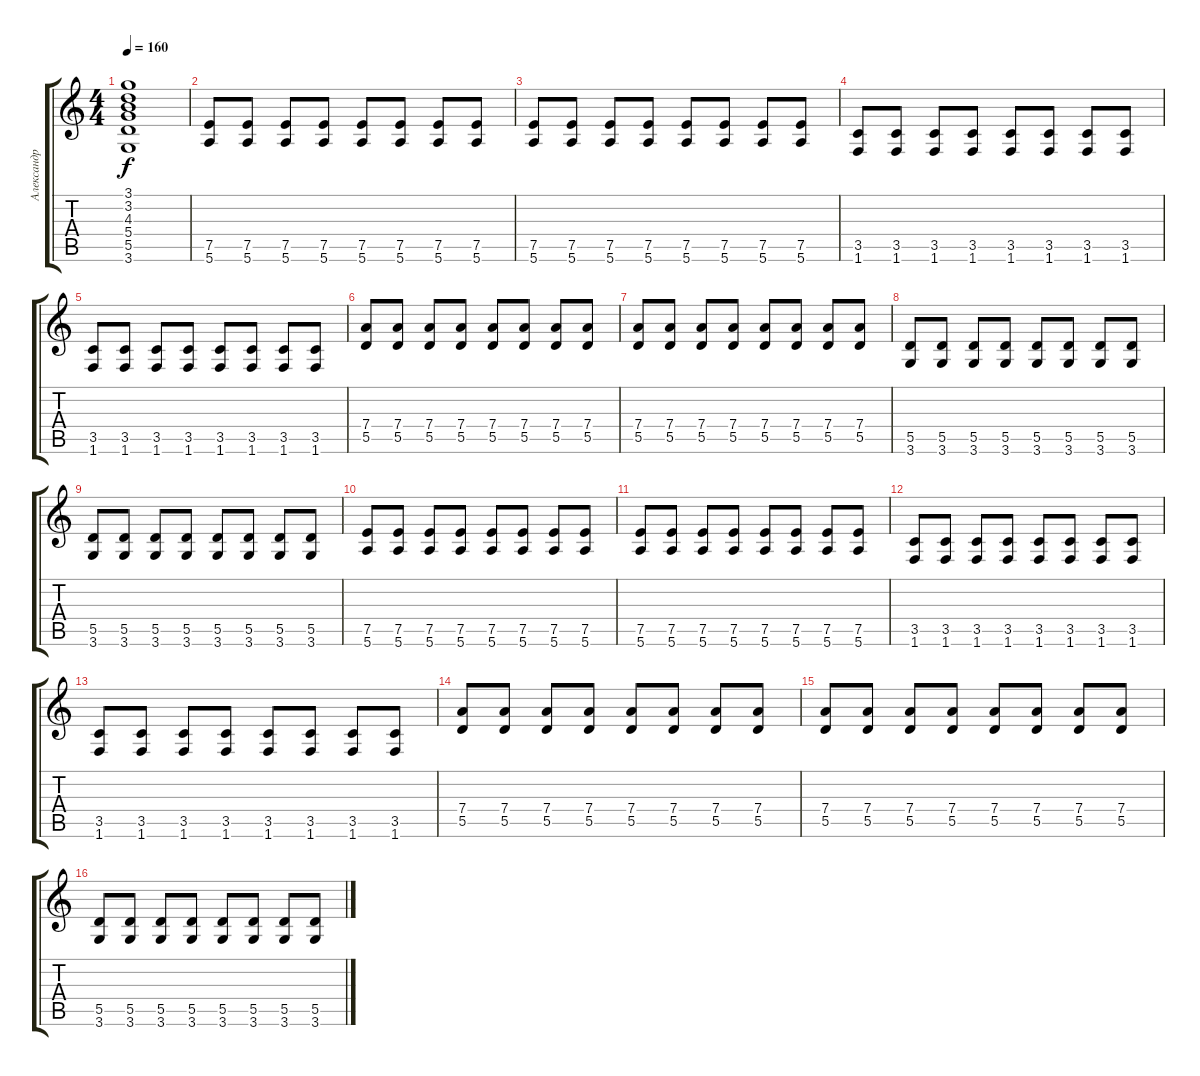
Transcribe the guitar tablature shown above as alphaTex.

\track ("Александр \"Ренегат\" Леонтьев" "Александр ") {instrument electricguitarclean}
\staff {score tabs}
\tuning (E4 B3 G3 D3 A2 E2) {hide}
\ts (4 4)
\tempo 160
\clef g2
\ks c
(3.1{t} 3.2{t} 4.3{t} 5.4{t} 5.5{t} 3.6{t}).1{dy f} |
(7.5 5.6).8{instrument distortionguitar} (7.5 5.6).8 (7.5 5.6).8 (7.5 5.6).8 (7.5 5.6).8 (7.5 5.6).8 (7.5 5.6).8 (7.5 5.6).8 |
(7.5 5.6).8 (7.5 5.6).8 (7.5 5.6).8 (7.5 5.6).8 (7.5 5.6).8 (7.5 5.6).8 (7.5 5.6).8 (7.5 5.6).8 |
(3.5 1.6).8 (3.5 1.6).8 (3.5 1.6).8 (3.5 1.6).8 (3.5 1.6).8 (3.5 1.6).8 (3.5 1.6).8 (3.5 1.6).8 |
(3.5 1.6).8 (3.5 1.6).8 (3.5 1.6).8 (3.5 1.6).8 (3.5 1.6).8 (3.5 1.6).8 (3.5 1.6).8 (3.5 1.6).8 |
(7.4 5.5).8 (7.4 5.5).8 (7.4 5.5).8 (7.4 5.5).8 (7.4 5.5).8 (7.4 5.5).8 (7.4 5.5).8 (7.4 5.5).8 |
(7.4 5.5).8 (7.4 5.5).8 (7.4 5.5).8 (7.4 5.5).8 (7.4 5.5).8 (7.4 5.5).8 (7.4 5.5).8 (7.4 5.5).8 |
(5.5 3.6).8 (5.5 3.6).8 (5.5 3.6).8 (5.5 3.6).8 (5.5 3.6).8 (5.5 3.6).8 (5.5 3.6).8 (5.5 3.6).8 |
(5.5 3.6).8 (5.5 3.6).8 (5.5 3.6).8 (5.5 3.6).8 (5.5 3.6).8 (5.5 3.6).8 (5.5 3.6).8 (5.5 3.6).8 |
(7.5 5.6).8{instrument distortionguitar} (7.5 5.6).8 (7.5 5.6).8 (7.5 5.6).8 (7.5 5.6).8 (7.5 5.6).8 (7.5 5.6).8 (7.5 5.6).8 |
(7.5 5.6).8 (7.5 5.6).8 (7.5 5.6).8 (7.5 5.6).8 (7.5 5.6).8 (7.5 5.6).8 (7.5 5.6).8 (7.5 5.6).8 |
(3.5 1.6).8 (3.5 1.6).8 (3.5 1.6).8 (3.5 1.6).8 (3.5 1.6).8 (3.5 1.6).8 (3.5 1.6).8 (3.5 1.6).8 |
(3.5 1.6).8 (3.5 1.6).8 (3.5 1.6).8 (3.5 1.6).8 (3.5 1.6).8 (3.5 1.6).8 (3.5 1.6).8 (3.5 1.6).8 |
(7.4 5.5).8 (7.4 5.5).8 (7.4 5.5).8 (7.4 5.5).8 (7.4 5.5).8 (7.4 5.5).8 (7.4 5.5).8 (7.4 5.5).8 |
(7.4 5.5).8 (7.4 5.5).8 (7.4 5.5).8 (7.4 5.5).8 (7.4 5.5).8 (7.4 5.5).8 (7.4 5.5).8 (7.4 5.5).8 |
(5.5 3.6).8 (5.5 3.6).8 (5.5 3.6).8 (5.5 3.6).8 (5.5 3.6).8 (5.5 3.6).8 (5.5 3.6).8 (5.5 3.6).8
